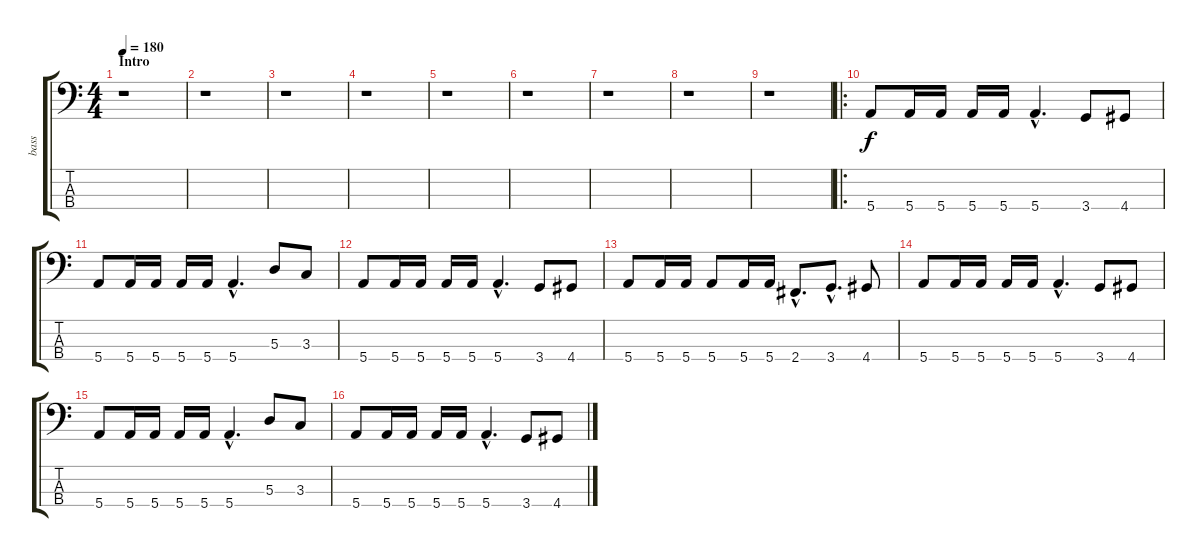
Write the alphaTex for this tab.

\track ("bass" "bass") {instrument electricbasspick}
\staff {score tabs}
\tuning (G2 D2 A1 E1) {hide}
\ts (4 4)
\section ("" "Intro")
\tempo 180
\clef f4
\ks c
r.1{dy f instrument electricbasspick} |
r.1 |
r.1 |
r.1 |
r.1 |
r.1 |
r.1 |
r.1 |
r.1 |
\ro
5.4.8 5.4.16 5.4.16 5.4.16 5.4.16 5.4{hac}.4{d} 3.4.8 4.4.8 |
5.4.8 5.4.16 5.4.16 5.4.16 5.4.16 5.4{hac}.4{d} 5.3.8 3.3.8 |
5.4.8 5.4.16 5.4.16 5.4.16 5.4.16 5.4{hac}.4{d} 3.4.8 4.4.8 |
5.4.8 5.4.16 5.4.16 5.4.8 5.4.16 5.4.16 2.4{hac}.8{d} 3.4{hac}.8{d} 4.4.8 |
5.4.8 5.4.16 5.4.16 5.4.16 5.4.16 5.4{hac}.4{d} 3.4.8 4.4.8 |
5.4.8 5.4.16 5.4.16 5.4.16 5.4.16 5.4{hac}.4{d} 5.3.8 3.3.8 |
5.4.8 5.4.16 5.4.16 5.4.16 5.4.16 5.4{hac}.4{d} 3.4.8 4.4.8
